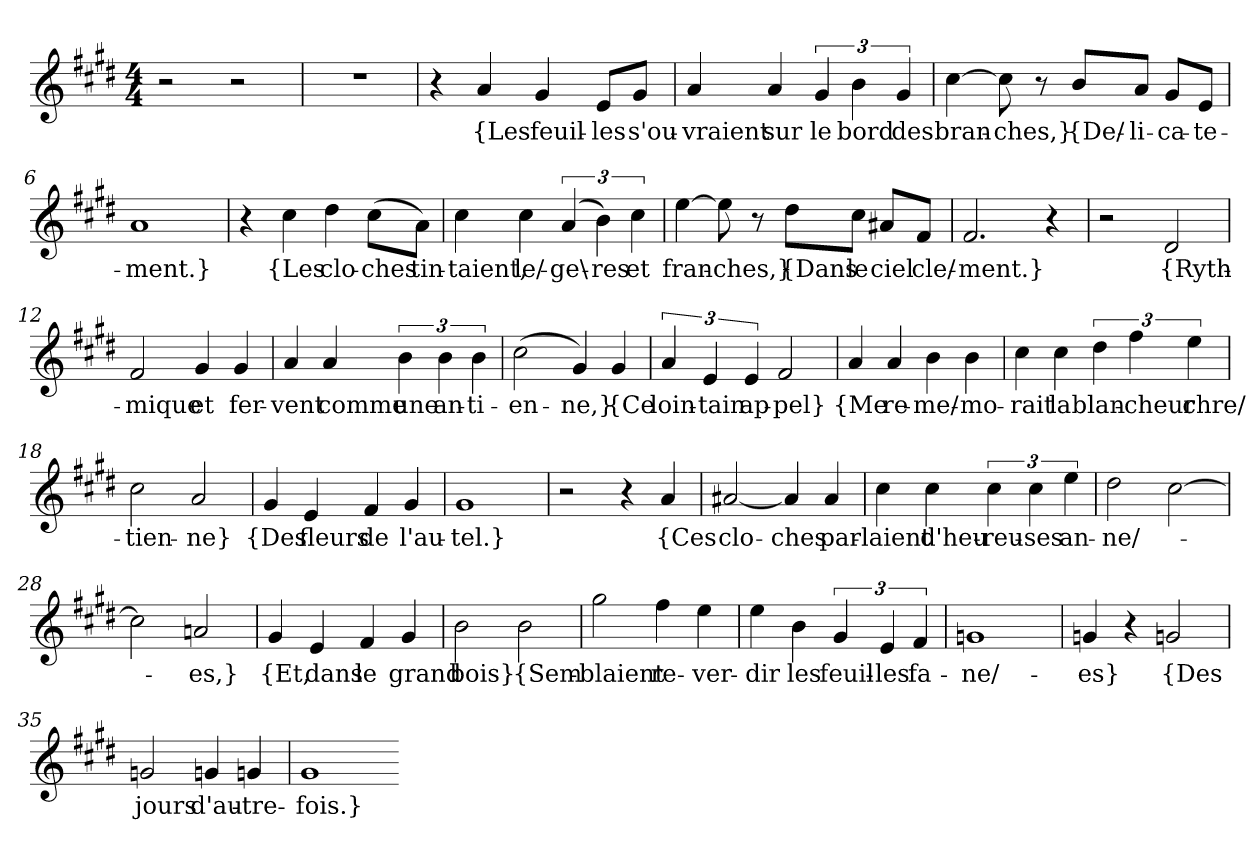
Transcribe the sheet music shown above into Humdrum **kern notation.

**kern	**text
*part1	*part1
*staff1	*staff1
*clefG2	*
*k[f#c#g#d#]	*
*M4/4	*
=1	=1
2r	.
2r	.
=2	=2
1r	.
=3	=3
4r	.
4a	{Les
4g#	feuil-
8e/L	-les
8g#/J	s'ou-
=4	=4
4a	-vraient
4a	sur
6g#	le
6b	bord
6g#	des
=5	=5
[4cc#	bran-
8cc#]	-ches,}
8r	.
8b/L	{De/-
8a/J	-li-
8g#/L	-ca-
8e/J	-te-
=6	=6
1a	-ment.}
=7	=7
4r	.
4cc#	{Les
4dd#	clo-
(8cc#\L	-ches
8a\J)	tin-
=8	=8
4cc#	-taient,
4cc#	le/-
(6a	-ge\-
6b)	-res
6cc#	et
=9	=9
[4ee	fran-
8ee]	-ches,}
8r	.
8dd#\L	{Dans
8cc#\J	le
8a#X/L	ciel
8f#/J	cle/-
=10	=10
2.f#	-ment.}
4r	.
=11	=11
2r	.
2d#	{Ryth-
=12	=12
2f#	-mique
4g#	et
4g#	fer-
=13	=13
4a	-vent
4a	comme
6b	une
6b	an-
6b	-ti-
=14	=14
(2cc#	-en-
4g#)	-ne,}
4g#	{Ce
=15	=15
6a	loin-
6e	-tain
6e	ap-
2f#	-pel}
=16	=16
4a	{Me
4a	re-
4b	-me/-
4b	-mo-
=17	=17
4cc#	-rait
4cc#	la
6dd#	blan-
6ff#	-cheur
6ee	chre/-
=18	=18
2cc#	-tien-
2a	-ne}
=19	=19
4g#	{Des
4e	fleurs
4f#	de
4g#	l'au-
=20	=20
1g#	-tel.}
=24	=24
2r	.
4r	.
4a	{Ces
=25	=25
[2a#X	clo-
4a#]	-ches
4a#	par-
=26	=26
4cc#	-laient
4cc#	d'heu-
6cc#	-reu-
6cc#	-ses
6ee	an-
=27	=27
2dd#	-ne/-
[2cc#	.
=28	=28
2cc#]	.
2an	-es,}
=29	=29
4g#	{Et,
4e	dans
4f#	le
4g#	grand
=30	=30
2b	bois}
2b	{Sem-
=31	=31
2gg#	-blaient
4ff#	re-
4ee	-ver-
=32	=32
4ee	-dir
4b	les
6g#	feuil-
6e	-les
6f#	fa-
=33	=33
1gn	-ne/-
=34	=34
4gn	-es}
4r	.
2gn	{Des
=35	=35
2gn	jours
4gn	d'au-
4gn	-tre-
=36	=36
1g#	-fois.}
=-	=-
*-	*-
